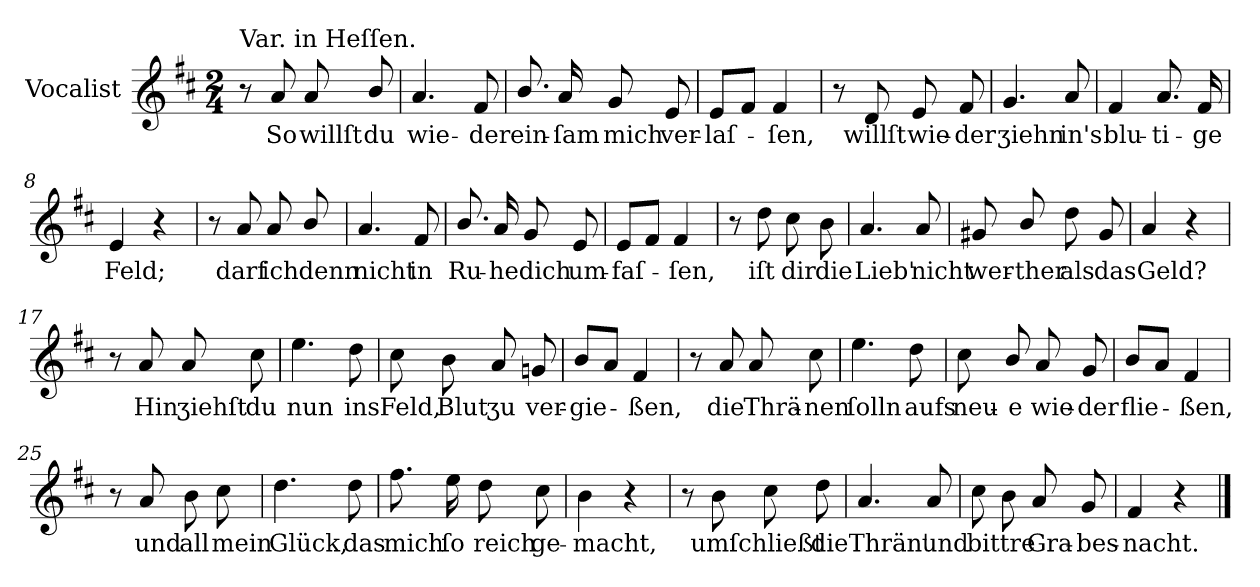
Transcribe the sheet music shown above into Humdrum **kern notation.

**kern	**text
*part1	*part1
*staff1	*staff1
*I"Vocalist	*
*k[f#c#]	*
*D:	*
*M2/4	*
=1	=1
!LO:TX:a:t=Var. in Heſſen.	!
8r	.
8a	So
8a	willſt
8b/	du
=2	=2
4.a	wie-
8f#	-der
=3	=3
8.b/	ein-
16a	-ſam
8g	mich
8e	ver-
=4	=4
8eL	-laſ-
8f#J	.
4f#	-ſen,
=5	=5
8r	.
8d	willſt
8e	wie-
8f#	-der
=6	=6
4.g	ʒiehn
8a	in's
=7	=7
4f#	blu-
8.a	-ti-
16f#	-ge
=8	=8
4e	Feld;
4r	.
=9	=9
8r	.
8a	darf
8a	ich
8b/	denn
=10	=10
4.a	nicht
8f#	in
=11	=11
8.b/	Ru-
16a	-he
8g	dich
8e	um-
=12	=12
8eL	-faſ-
8f#J	.
4f#	-ſen,
=13	=13
8r	.
8dd	iſt
8cc#	dir
8b	die
=14	=14
4.a	Lieb'
8a	nicht
=15	=15
8g#X	wer-
8b/	-ther
8dd	als
8g#	das
=16	=16
4a	Geld?
4r	.
=17	=17
8r	.
8a	Hin
8a	ʒiehſt
8cc#	du
=18	=18
4.ee	nun
8dd	ins
=19	=19
8cc#	Feld,
8b	Blut
8a	ʒu
8gn	ver-
=20	=20
8bL	-gie-
8aJ	.
4f#	-ßen,
=21	=21
8r	.
8a	die
8a	Thrä-
8cc#	-nen
=22	=22
4.ee	ſolln
8dd	aufs
=23	=23
8cc#	neu-
8b/	-e
8a	wie-
8g	-der
=24	=24
8bL	flie-
8aJ	.
4f#	-ßen,
=25	=25
8r	.
8a	und
8b	all
8cc#	mein
=26	=26
4.dd	Glück,
8dd	das
=27	=27
8.ff#	mich
16ee	ſo
8dd	reich
8cc#	ge-
=28	=28
4b	-macht,
4r	.
=29	=29
8r	.
8b	umſchließt
8cc#	.
8dd	die
=30	=30
4.a	Thrän'
8a	und
=31	=31
8cc#	bittre
8b	.
8a	Gra-
8g	-bes-
=32	=32
4f#	-nacht.
4r	.
==	==
*-	*-
